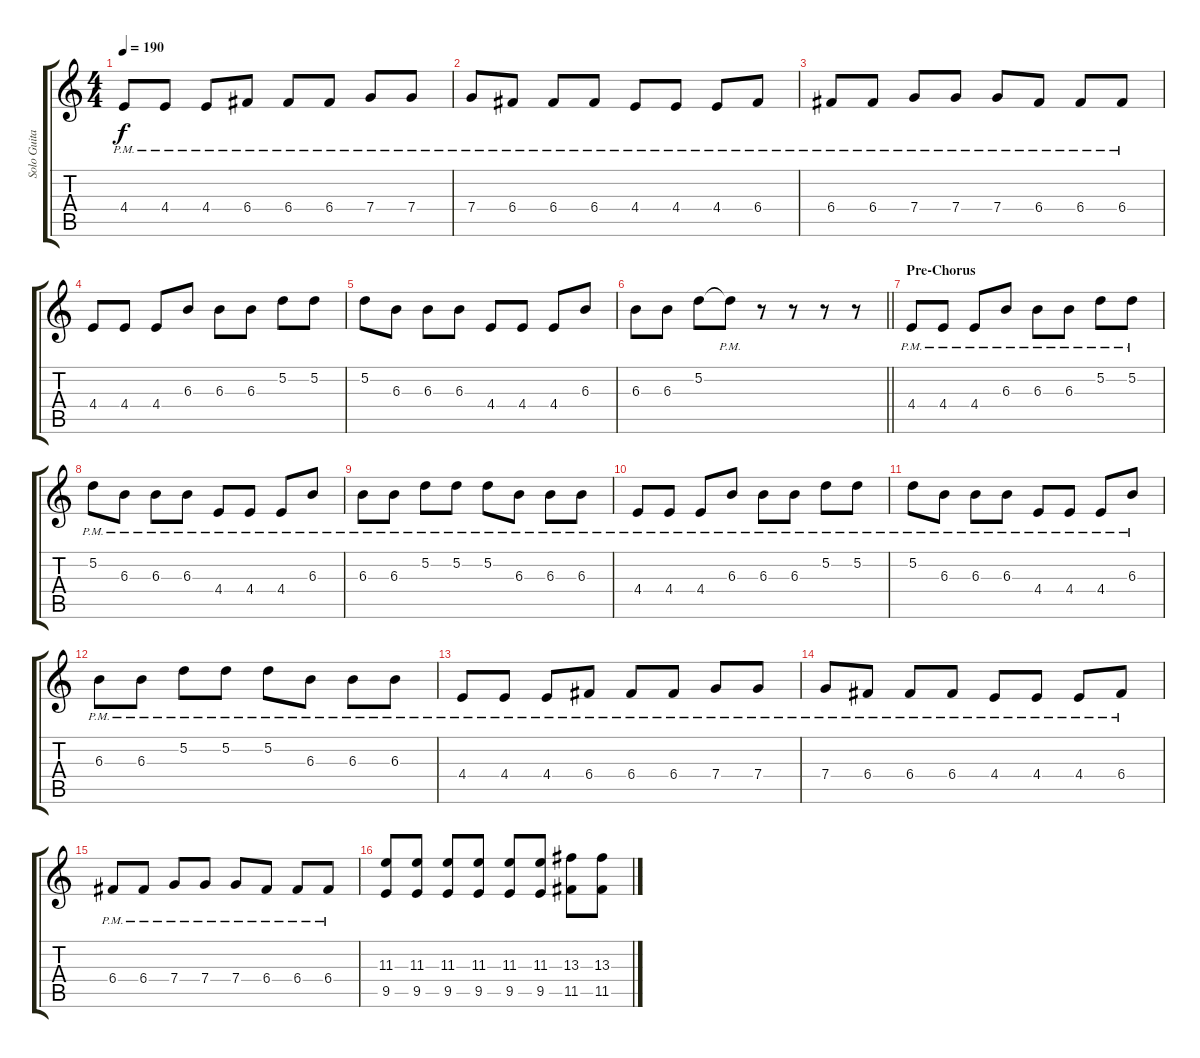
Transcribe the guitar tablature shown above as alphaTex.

\track ("Solo Guitar" "Solo Guita") {instrument distortionguitar}
\staff {score tabs}
\tuning (D4 A3 F3 C3 G2 C2) {hide}
\ts (4 4)
\tempo 190
\clef g2
\ks c
4.4{pm}.8{dy f} 4.4{pm}.8 4.4{pm}.8 6.4{pm}.8 6.4{pm}.8 6.4{pm}.8 7.4{pm}.8 7.4{pm}.8 |
7.4{pm}.8 6.4{pm}.8 6.4{pm}.8 6.4{pm}.8 4.4{pm}.8 4.4{pm}.8 4.4{pm}.8 6.4{pm}.8 |
6.4{pm}.8 6.4{pm}.8 7.4{pm}.8 7.4{pm}.8 7.4{pm}.8 6.4{pm}.8 6.4{pm}.8 6.4{pm}.8 |
4.4.8 4.4.8 4.4.8 6.3.8 6.3.8 6.3.8 5.2.8 5.2.8 |
5.2.8 6.3.8 6.3.8 6.3.8 4.4.8 4.4.8 4.4.8 6.3.8 |
\barLineRight lightlight
6.3.8 6.3.8 5.2.8 5.2{pm t}.8 r.8 r.8 r.8 r.8 |
\section ("" "Pre-Chorus")
4.4{pm}.8 4.4{pm}.8 4.4{pm}.8 6.3{pm}.8 6.3{pm}.8 6.3{pm}.8 5.2{pm}.8 5.2{pm}.8 |
5.2{pm}.8 6.3{pm}.8 6.3{pm}.8 6.3{pm}.8 4.4{pm}.8 4.4{pm}.8 4.4{pm}.8 6.3{pm}.8 |
6.3{pm}.8 6.3{pm}.8 5.2{pm}.8 5.2{pm}.8 5.2{pm}.8 6.3{pm}.8 6.3{pm}.8 6.3{pm}.8 |
4.4{pm}.8 4.4{pm}.8 4.4{pm}.8 6.3{pm}.8 6.3{pm}.8 6.3{pm}.8 5.2{pm}.8 5.2{pm}.8 |
5.2{pm}.8 6.3{pm}.8 6.3{pm}.8 6.3{pm}.8 4.4{pm}.8 4.4{pm}.8 4.4{pm}.8 6.3{pm}.8 |
6.3{pm}.8 6.3{pm}.8 5.2{pm}.8 5.2{pm}.8 5.2{pm}.8 6.3{pm}.8 6.3{pm}.8 6.3{pm}.8 |
4.4{pm}.8 4.4{pm}.8 4.4{pm}.8 6.4{pm}.8 6.4{pm}.8 6.4{pm}.8 7.4{pm}.8 7.4{pm}.8 |
7.4{pm}.8 6.4{pm}.8 6.4{pm}.8 6.4{pm}.8 4.4{pm}.8 4.4{pm}.8 4.4{pm}.8 6.4{pm}.8 |
6.4{pm}.8 6.4{pm}.8 7.4{pm}.8 7.4{pm}.8 7.4{pm}.8 6.4{pm}.8 6.4{pm}.8 6.4{pm}.8 |
(11.3 9.5).8 (11.3 9.5).8 (11.3 9.5).8 (11.3 9.5).8 (11.3 9.5).8 (11.3 9.5).8 (13.3 11.5).8 (13.3 11.5).8
